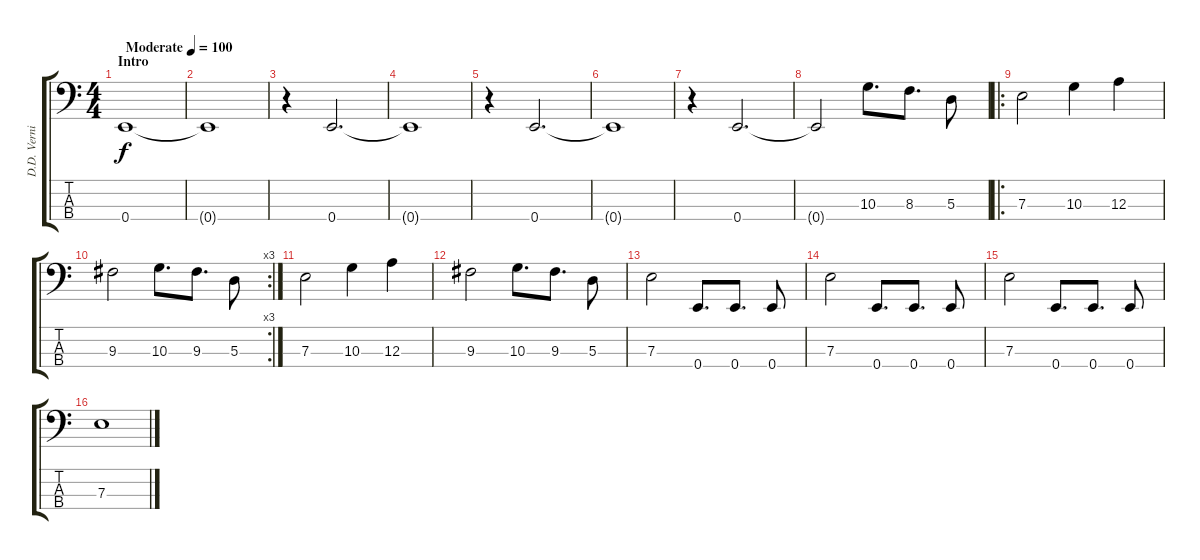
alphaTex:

\track ("D.D. Verni" "D.D. Verni") {instrument electricbasspick}
\staff {score tabs}
\tuning (G2 D2 A1 E1) {hide}
\ts (4 4)
\section ("" "Intro")
\tempo (100 "Moderate")
\clef f4
\ks c
0.4.1{dy f instrument electricbasspick} |
0.4{t}.1 |
r.4 0.4.2{d} |
0.4{t}.1 |
r.4 0.4.2{d} |
0.4{t}.1 |
r.4 0.4.2{d} |
0.4{t}.2 10.3.8{d} 8.3.8{d} 5.3.8 |
\ro
7.3.2 10.3.4 12.3.4 |
\rc 3
9.3.2 10.3.8{d} 9.3.8{d} 5.3.8 |
7.3.2 10.3.4 12.3.4 |
9.3.2 10.3.8{d} 9.3.8{d} 5.3.8 |
7.3.2 0.4.8{d} 0.4.8{d} 0.4.8 |
7.3.2 0.4.8{d} 0.4.8{d} 0.4.8 |
7.3.2 0.4.8{d} 0.4.8{d} 0.4.8 |
7.3.1
